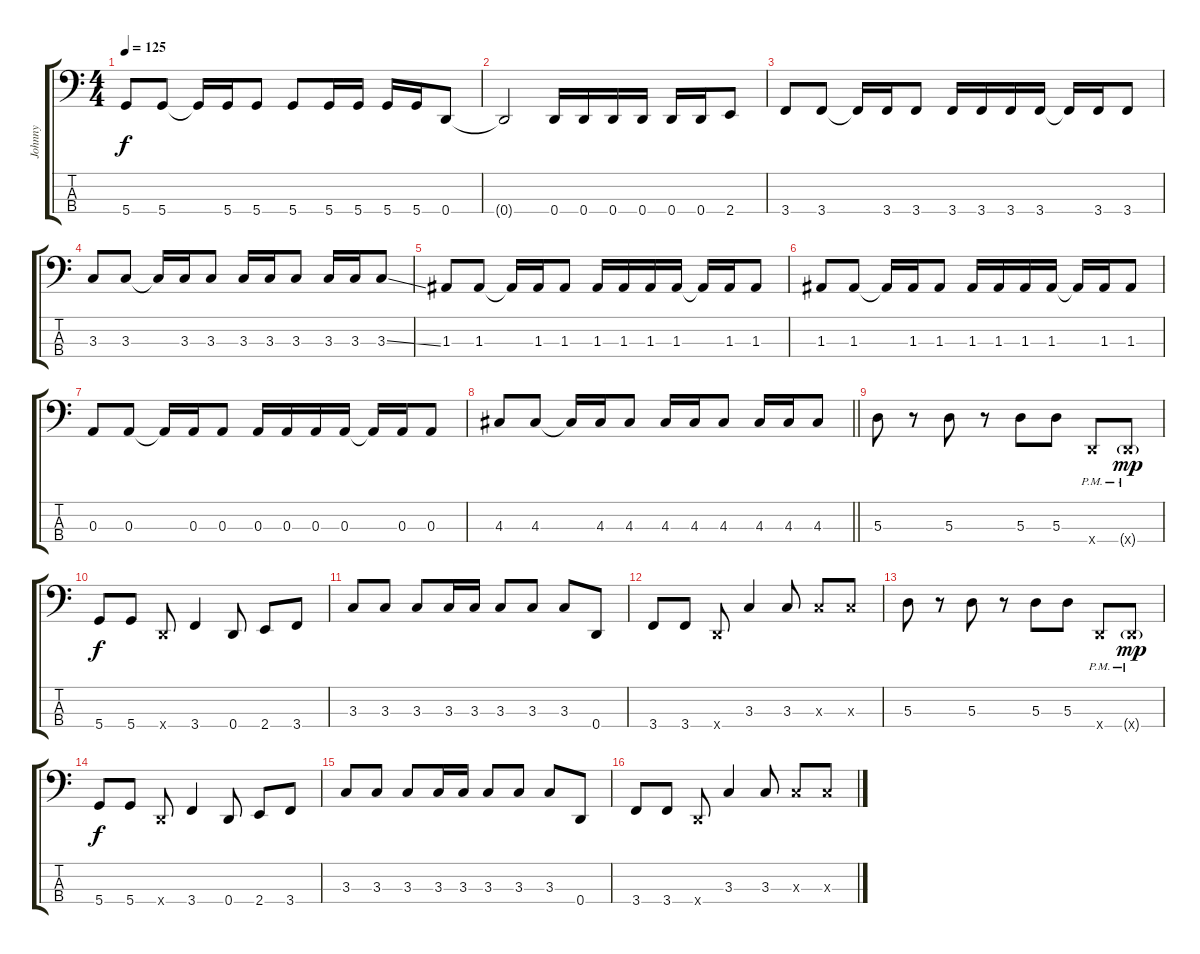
\track ("Johnny" "Johnny") {instrument electricbassfinger}
\staff {score tabs}
\tuning (G2 D2 A1 D1) {hide}
\ts (4 4)
\tempo 125
\clef f4
\ks c
5.4{t}.8{dy f} 5.4.8 5.4{t}.16 5.4.16 5.4.8 5.4.8 5.4.16 5.4.16 5.4.16 5.4.16 0.4.8 |
0.4{t}.2 0.4.16 0.4.16 0.4.16 0.4.16 0.4.16 0.4.16 2.4.8 |
3.4.8 3.4.8 3.4{t}.16 3.4.16 3.4.8 3.4.16 3.4.16 3.4.16 3.4.16 3.4{t}.16 3.4.16 3.4.8 |
3.3.8 3.3.8 3.3{t}.16 3.3.16 3.3.8 3.3.16 3.3.16 3.3.8 3.3.16 3.3.16 3.3{ss}.8 |
1.3.8 1.3.8 1.3{t}.16 1.3.16 1.3.8 1.3.16 1.3.16 1.3.16 1.3.16 1.3{t}.16 1.3.16 1.3.8 |
1.3.8 1.3.8 1.3{t}.16 1.3.16 1.3.8 1.3.16 1.3.16 1.3.16 1.3.16 1.3{t}.16 1.3.16 1.3.8 |
0.3.8 0.3.8 0.3{t}.16 0.3.16 0.3.8 0.3.16 0.3.16 0.3.16 0.3.16 0.3{t}.16 0.3.16 0.3.8 |
\barLineRight lightlight
4.3.8 4.3.8 4.3{t}.16 4.3.16 4.3.8 4.3.16 4.3.16 4.3.8 4.3.16 4.3.16 4.3.8 |
5.3.8 r.8 5.3.8 r.8 5.3.8 5.3.8 0.4{pm x}.8 0.4{g pm x}.8{dy mp} |
5.4.8{dy f} 5.4.8 0.4{x}.8 3.4.4 0.4.8 2.4.8 3.4.8 |
3.3.8 3.3.8 3.3.8 3.3.16 3.3.16 3.3.8 3.3.8 3.3.8 0.4.8 |
3.4.8 3.4.8 0.4{x}.8 3.3.4 3.3.8 3.3{x}.8 3.3{x}.8 |
5.3.8 r.8 5.3.8 r.8 5.3.8 5.3.8 0.4{pm x}.8 0.4{g pm x}.8{dy mp} |
5.4.8{dy f} 5.4.8 0.4{x}.8 3.4.4 0.4.8 2.4.8 3.4.8 |
3.3.8 3.3.8 3.3.8 3.3.16 3.3.16 3.3.8 3.3.8 3.3.8 0.4.8 |
3.4.8 3.4.8 0.4{x}.8 3.3.4 3.3.8 3.3{x}.8 3.3{x}.8
